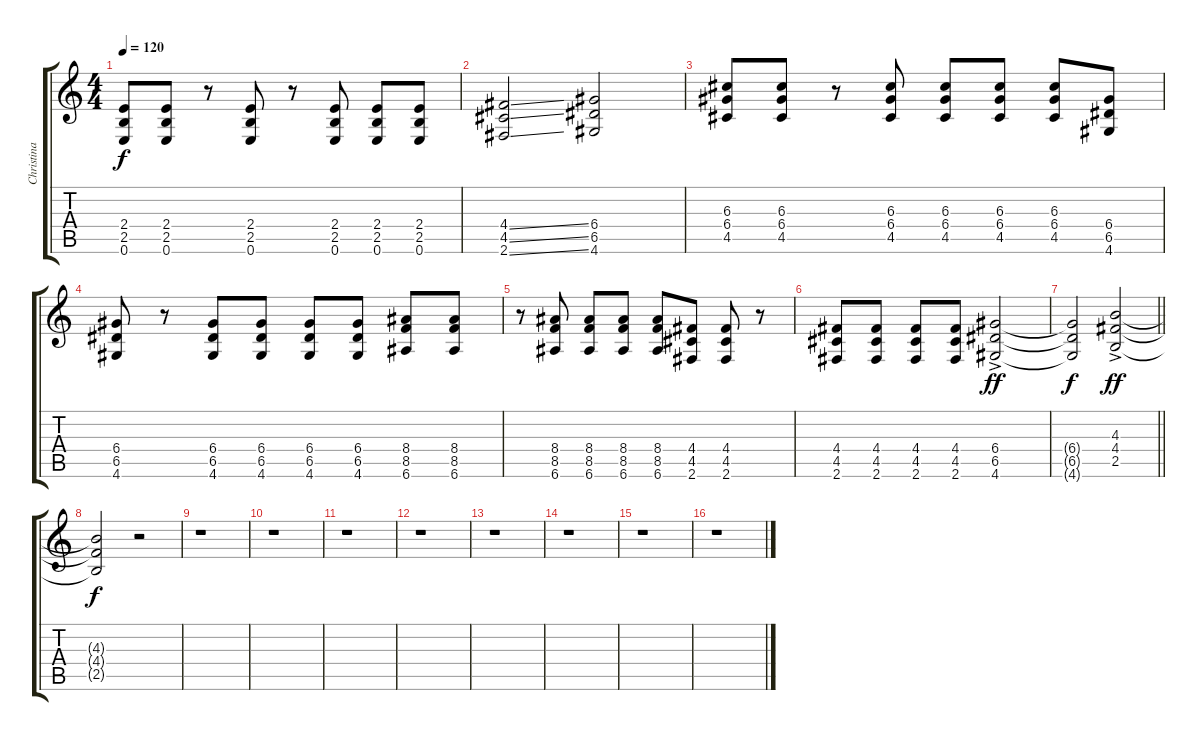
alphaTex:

\track ("Christina" "Christina") {instrument distortionguitar}
\staff {score tabs}
\tuning (E4 B3 G3 D3 A2 E2) {hide}
\ts (4 4)
\tempo 120
\clef g2
\ks c
(2.4 2.5 0.6).8{dy f} (2.4 2.5 0.6).8 r.8 (2.4 2.5 0.6).8 r.8 (2.4 2.5 0.6).8 (2.4 2.5 0.6).8 (2.4 2.5 0.6).8 |
(4.4{ss} 4.5{ss} 2.6{ss}).2 (6.4 6.5 4.6).2 |
(6.3 6.4 4.5).8 (6.3 6.4 4.5).8 r.8 (6.3 6.4 4.5).8 (6.3 6.4 4.5).8 (6.3 6.4 4.5).8 (6.3 6.4 4.5).8 (6.4 6.5 4.6).8 |
(6.4 6.5 4.6).8 r.8 (6.4 6.5 4.6).8 (6.4 6.5 4.6).8 (6.4 6.5 4.6).8 (6.4 6.5 4.6).8 (8.4 8.5 6.6).8 (8.4 8.5 6.6).8 |
r.8 (8.4 8.5 6.6).8 (8.4 8.5 6.6).8 (8.4 8.5 6.6).8 (8.4 8.5 6.6).8 (4.4 4.5 2.6).8 (4.4 4.5 2.6).8 r.8 |
(4.4 4.5 2.6).8 (4.4 4.5 2.6).8 (4.4 4.5 2.6).8 (4.4 4.5 2.6).8 (6.4 6.5{ac} 4.6).2{dy ff} |
\barLineRight lightlight
(6.4{t} 6.5{t} 4.6{t}).2{dy f} (4.3 4.4{ac} 2.5).2{dy ff} |
(4.3{t} 4.4{t} 2.5{t}).2{dy f} r.2 |
r.1 |
r.1 |
r.1 |
r.1 |
r.1 |
r.1 |
r.1 |
r.1
